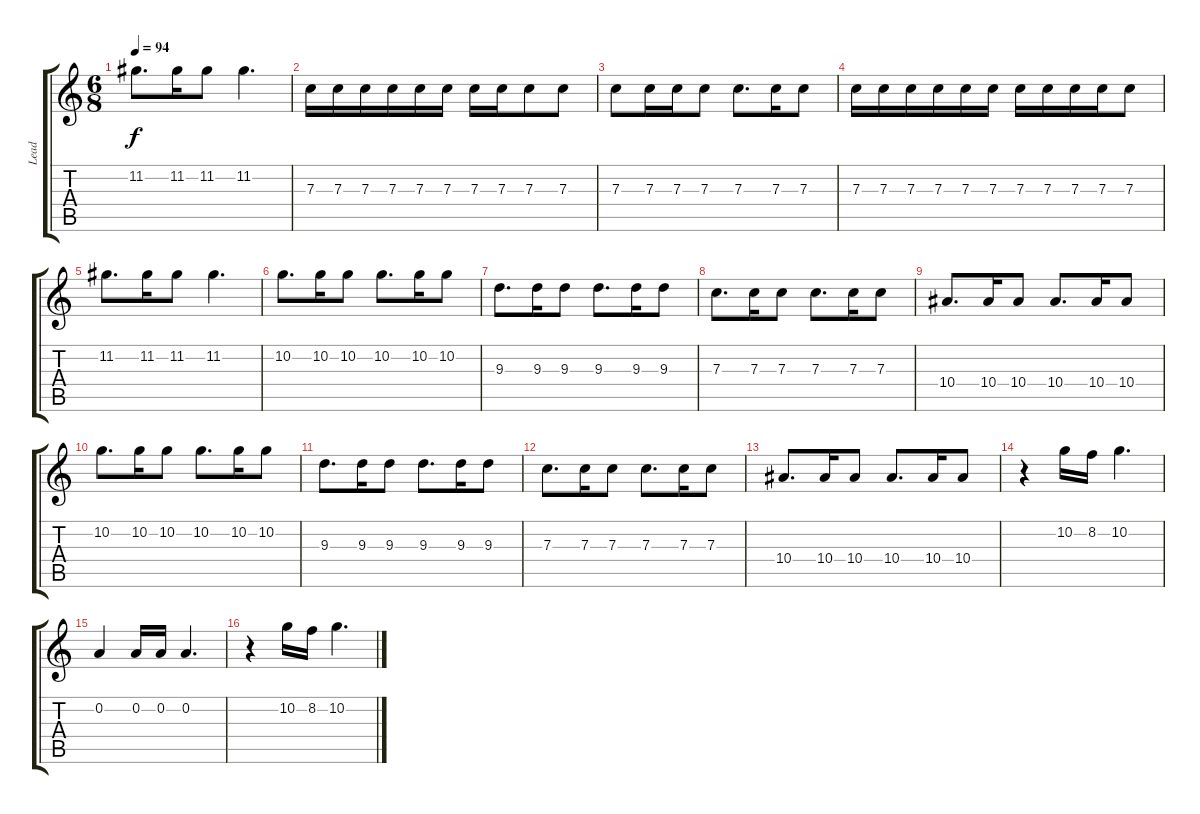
\track ("Lead" "Lead") {instrument acousticguitarsteel}
\staff {score tabs}
\tuning (D4 A3 F3 C3 G2 D2) {hide}
\ts (6 8)
\tempo 94
\clef g2
\ks c
11.2.8{d dy f} 11.2.16 11.2.8 11.2.4{d} |
7.3.16 7.3.16 7.3.16 7.3.16 7.3.16 7.3.16 7.3.16 7.3.16 7.3.8 7.3.8 |
7.3.8 7.3.16 7.3.16 7.3.8 7.3.8{d} 7.3.16 7.3.8 |
7.3.16 7.3.16 7.3.16 7.3.16 7.3.16 7.3.16 7.3.16 7.3.16 7.3.16 7.3.16 7.3.8 |
11.2.8{d} 11.2.16 11.2.8 11.2.4{d} |
10.2.8{d} 10.2.16 10.2.8 10.2.8{d} 10.2.16 10.2.8 |
9.3.8{d} 9.3.16 9.3.8 9.3.8{d} 9.3.16 9.3.8 |
7.3.8{d} 7.3.16 7.3.8 7.3.8{d} 7.3.16 7.3.8 |
10.4.8{d} 10.4.16 10.4.8 10.4.8{d} 10.4.16 10.4.8 |
10.2.8{d} 10.2.16 10.2.8 10.2.8{d} 10.2.16 10.2.8 |
9.3.8{d} 9.3.16 9.3.8 9.3.8{d} 9.3.16 9.3.8 |
7.3.8{d} 7.3.16 7.3.8 7.3.8{d} 7.3.16 7.3.8 |
10.4.8{d} 10.4.16 10.4.8 10.4.8{d} 10.4.16 10.4.8 |
r.4 10.2.16 8.2.16 10.2.4{d} |
0.2.4 0.2.16 0.2.16 0.2.4{d} |
r.4 10.2.16 8.2.16 10.2.4{d}
